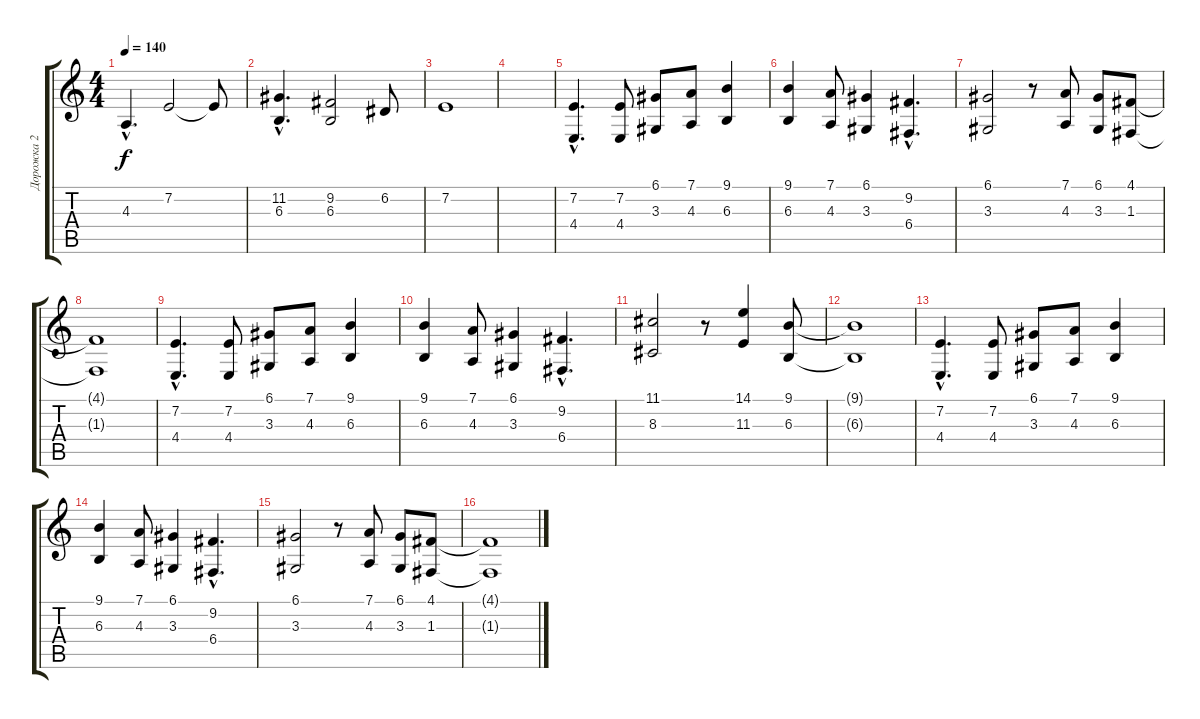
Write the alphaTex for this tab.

\track ("Дорожка 2" "Дорожка 2") {instrument brightacousticpiano}
\staff {score tabs}
\tuning (D4 A3 F3 C3 G2 D2) {hide}
\ts (4 4)
\tempo 140
\clef g2
\ks c
4.3{hac}.4{d dy f} 7.2.2 7.2{t}.8 |
(11.2{hac} 6.3{hac}).4{d} (9.2 6.3).2 6.2.8 |
7.2.1 |
|
(7.2{hac} 4.4{hac}).4{d} (7.2 4.4).8 (6.1 3.3).8 (7.1 4.3).8 (9.1 6.3).4 |
(9.1 6.3).4 (7.1 4.3).8 (6.1 3.3).4 (9.2{hac} 6.4{hac}).4{d} |
(6.1 3.3).2 r.8 (7.1 4.3).8 (6.1 3.3).8 (4.1 1.3).8 |
(4.1{t} 1.3{t}).1 |
(7.2{hac} 4.4{hac}).4{d} (7.2 4.4).8 (6.1 3.3).8 (7.1 4.3).8 (9.1 6.3).4 |
(9.1 6.3).4 (7.1 4.3).8 (6.1 3.3).4 (9.2{hac} 6.4{hac}).4{d} |
(11.1 8.3).2 r.8 (14.1 11.3).4 (9.1 6.3).8 |
(9.1{t} 6.3{t}).1 |
(7.2{hac} 4.4{hac}).4{d} (7.2 4.4).8 (6.1 3.3).8 (7.1 4.3).8 (9.1 6.3).4 |
(9.1 6.3).4 (7.1 4.3).8 (6.1 3.3).4 (9.2{hac} 6.4{hac}).4{d} |
(6.1 3.3).2 r.8 (7.1 4.3).8 (6.1 3.3).8 (4.1 1.3).8 |
(4.1{t} 1.3{t}).1
